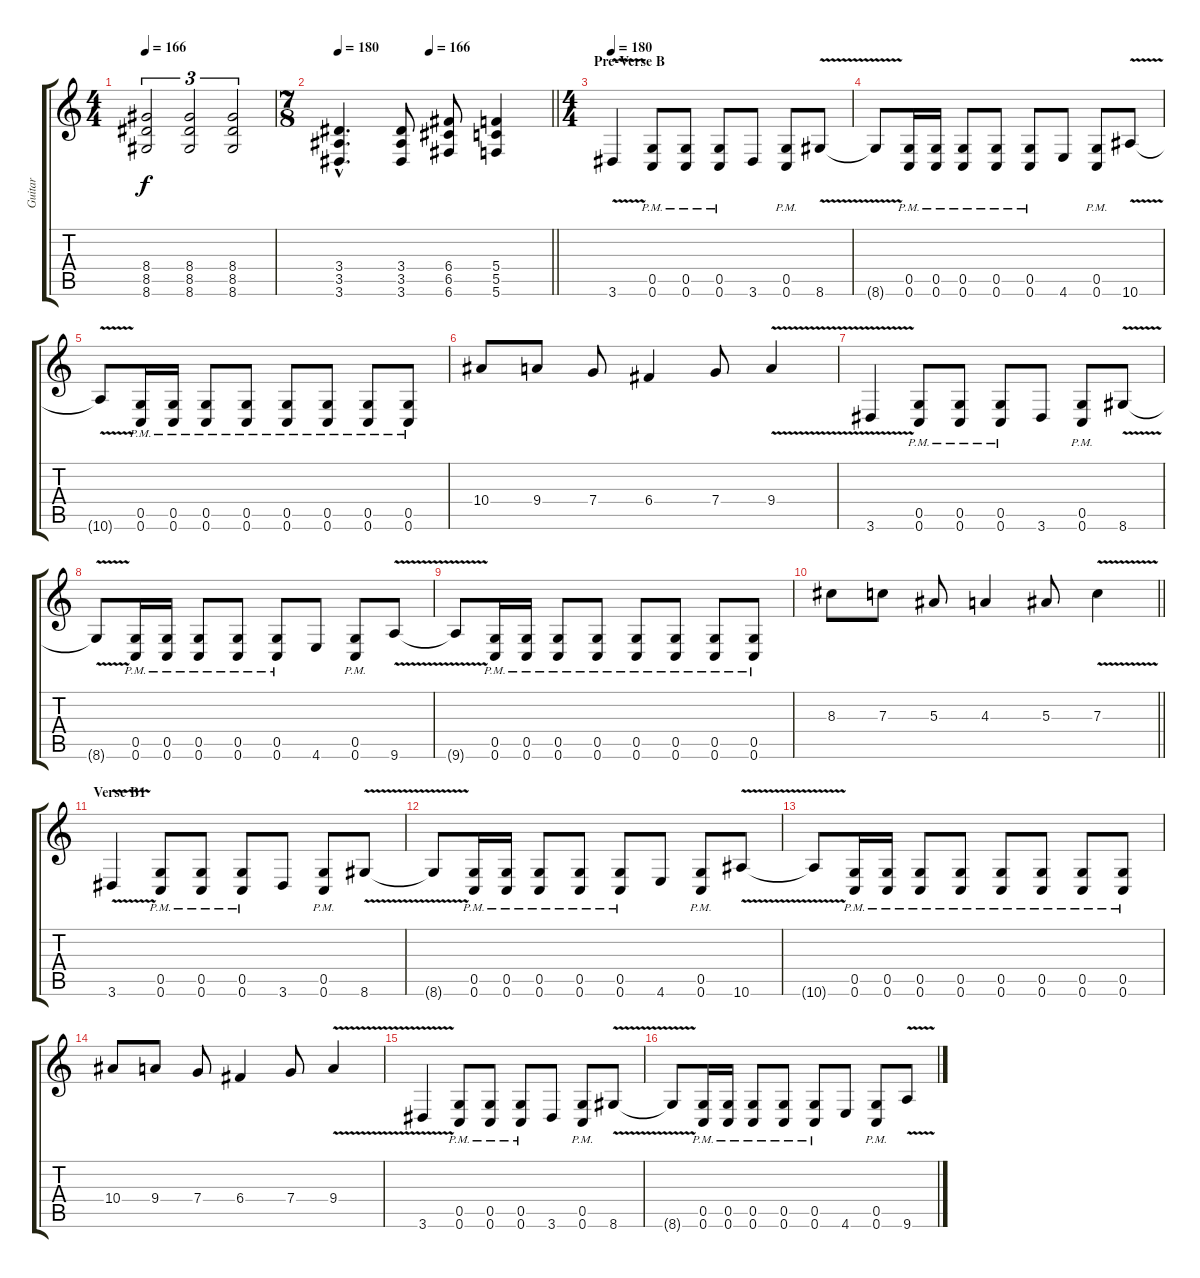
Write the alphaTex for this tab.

\track ("Guitar" "Guitar") {instrument distortionguitar}
\staff {score tabs}
\tuning (D4 A3 F3 C3 G2 C2) {hide}
\ts (4 4)
\tempo 166
\clef g2
\ks c
(8.4 8.5 8.6).2{tu (3 2) dy f} (8.4 8.5 8.6).2{tu (3 2)} (8.4 8.5 8.6).2{tu (3 2)} |
\ts (7 8)
\tempo 180
\tempo (166 0.42857142857142855)
\barLineRight lightlight
(3.4{hac} 3.5{hac} 3.6{hac}).4{d} (3.4 3.5 3.6).8 (6.4 6.5 6.6).8 (5.4 5.5 5.6).4 |
\ts (4 4)
\section ("" "Pre-Verse B")
\tempo 180
3.6{v}.4 (0.5{pm} 0.6{pm}).8 (0.5{pm} 0.6{pm}).8 (0.5{pm} 0.6{pm}).8 3.6.8 (0.5{pm} 0.6{pm}).8 8.6{v}.8 |
8.6{t}.8 (0.5{pm} 0.6{pm}).16 (0.5{pm} 0.6{pm}).16 (0.5{pm} 0.6{pm}).8 (0.5{pm} 0.6{pm}).8 (0.5{pm} 0.6{pm}).8 4.6.8 (0.5{pm} 0.6{pm}).8 10.6{v}.8 |
10.6{t}.8 (0.5{pm} 0.6{pm}).16 (0.5{pm} 0.6{pm}).16 (0.5{pm} 0.6{pm}).8 (0.5{pm} 0.6{pm}).8 (0.5{pm} 0.6{pm}).8 (0.5{pm} 0.6{pm}).8 (0.5{pm} 0.6{pm}).8 (0.5{pm} 0.6{pm}).8 |
10.4.8 9.4.8 7.4.8 6.4.4 7.4.8 9.4{v}.4 |
3.6{v}.4 (0.5{pm} 0.6{pm}).8 (0.5{pm} 0.6{pm}).8 (0.5{pm} 0.6{pm}).8 3.6.8 (0.5{pm} 0.6{pm}).8 8.6{v}.8 |
8.6{t}.8 (0.5{pm} 0.6{pm}).16 (0.5{pm} 0.6{pm}).16 (0.5{pm} 0.6{pm}).8 (0.5{pm} 0.6{pm}).8 (0.5{pm} 0.6{pm}).8 4.6.8 (0.5{pm} 0.6{pm}).8 9.6{v}.8 |
9.6{t}.8 (0.5{pm} 0.6{pm}).16 (0.5{pm} 0.6{pm}).16 (0.5{pm} 0.6{pm}).8 (0.5{pm} 0.6{pm}).8 (0.5{pm} 0.6{pm}).8 (0.5{pm} 0.6{pm}).8 (0.5{pm} 0.6{pm}).8 (0.5{pm} 0.6{pm}).8 |
\barLineRight lightlight
8.3.8 7.3.8 5.3.8 4.3.4 5.3.8 7.3{v}.4 |
\section ("" "Verse B1")
3.6{v}.4 (0.5{pm} 0.6{pm}).8 (0.5{pm} 0.6{pm}).8 (0.5{pm} 0.6{pm}).8 3.6.8 (0.5{pm} 0.6{pm}).8 8.6{v}.8 |
8.6{t}.8 (0.5{pm} 0.6{pm}).16 (0.5{pm} 0.6{pm}).16 (0.5{pm} 0.6{pm}).8 (0.5{pm} 0.6{pm}).8 (0.5{pm} 0.6{pm}).8 4.6.8 (0.5{pm} 0.6{pm}).8 10.6{v}.8 |
10.6{t}.8 (0.5{pm} 0.6{pm}).16 (0.5{pm} 0.6{pm}).16 (0.5{pm} 0.6{pm}).8 (0.5{pm} 0.6{pm}).8 (0.5{pm} 0.6{pm}).8 (0.5{pm} 0.6{pm}).8 (0.5{pm} 0.6{pm}).8 (0.5{pm} 0.6{pm}).8 |
10.4.8 9.4.8 7.4.8 6.4.4 7.4.8 9.4{v}.4 |
3.6{v}.4 (0.5{pm} 0.6{pm}).8 (0.5{pm} 0.6{pm}).8 (0.5{pm} 0.6{pm}).8 3.6.8 (0.5{pm} 0.6{pm}).8 8.6{v}.8 |
8.6{t}.8 (0.5{pm} 0.6{pm}).16 (0.5{pm} 0.6{pm}).16 (0.5{pm} 0.6{pm}).8 (0.5{pm} 0.6{pm}).8 (0.5{pm} 0.6{pm}).8 4.6.8 (0.5{pm} 0.6{pm}).8 9.6{v}.8
